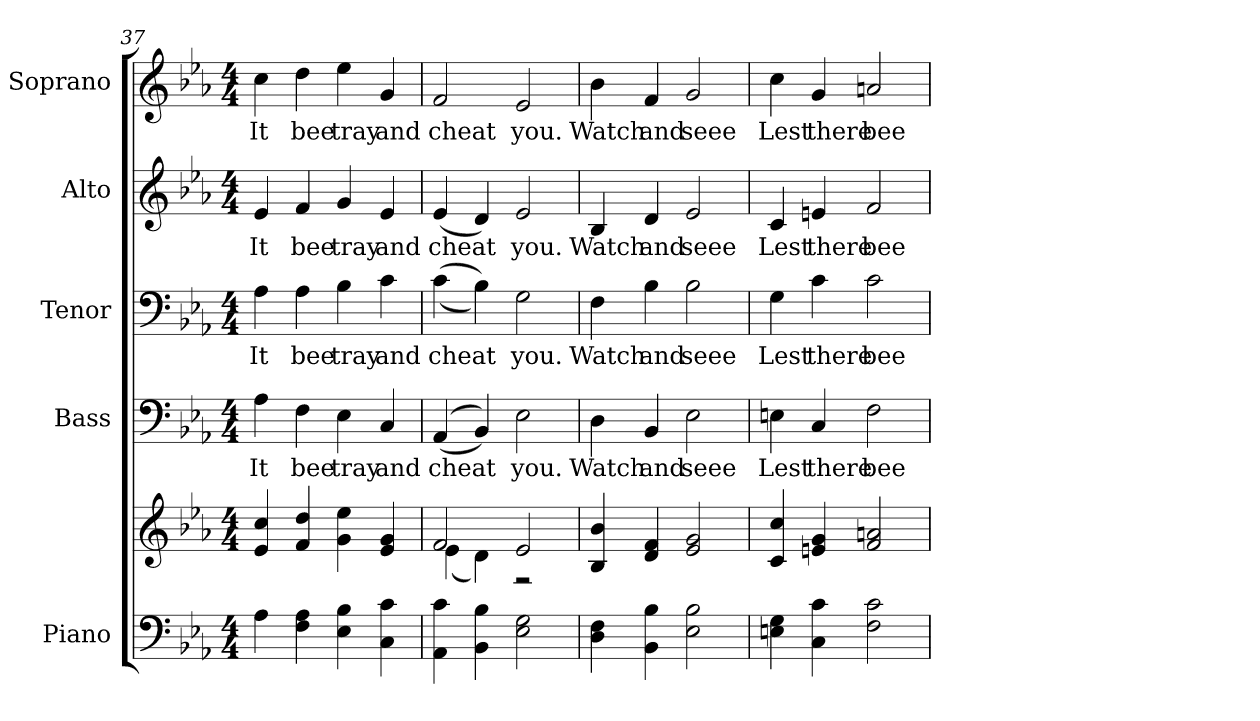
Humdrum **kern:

**kern	**kern	**kern	**text	**kern	**text	**kern	**text	**kern	**text
*part5	*part5	*part4	*part4	*part3	*part3	*part2	*part2	*part1	*part1
*staff6	*staff5	*staff4	*staff4	*staff3	*staff3	*staff2	*staff2	*staff1	*staff1
*I"Piano	*	*I"Bass	*	*I"Tenor	*	*I"Alto	*	*I"Soprano	*
*I'Pno.	*	*I'B.	*	*I'T.	*	*I'A.	*	*I'S.	*
!!LO:PB:g=z
*clefF4	*clefG2	*clefF4	*	*clefF4	*	*clefG2	*	*clefG2	*
*k[b-e-a-]	*k[b-e-a-]	*k[b-e-a-]	*	*k[b-e-a-]	*	*k[b-e-a-]	*	*k[b-e-a-]	*
*E-:	*E-:	*E-:	*	*E-:	*	*E-:	*	*E-:	*
*M4/4	*M4/4	*M4/4	*	*M4/4	*	*M4/4	*	*M4/4	*
=37	=37	=37	=37	=37	=37	=37	=37	=37	=37
!	!	!	!LO:LY:b:color=#000000	!	!	!	!	!	!
!	!	!	!	!	!LO:LY:b:color=#000000	!	!	!	!
!	!	!	!	!	!	!	!LO:LY:b:color=#000000	!	!
!	!	!	!	!	!	!	!	!	!LO:LY:b:color=#000000
4A-i\	4e-i/ 4cci	4A-i\	It	4A-i\	It	4e-i/	It	4cci\	It
!	!	!	!LO:LY:b:color=#000000	!	!	!	!	!	!
!	!	!	!	!	!LO:LY:b:color=#000000	!	!	!	!
!	!	!	!	!	!	!	!LO:LY:b:color=#000000	!	!
!	!	!	!	!	!	!	!	!	!LO:LY:b:color=#000000
4Fi\ 4A-i	4fi/ 4ddi	4Fi\	bee	4A-i\	bee	4fi/	bee	4ddi\	bee
!	!	!	!LO:LY:b:color=#000000	!	!	!	!	!	!
!	!	!	!	!	!LO:LY:b:color=#000000	!	!	!	!
!	!	!	!	!	!	!	!LO:LY:b:color=#000000	!	!
!	!	!	!	!	!	!	!	!	!LO:LY:b:color=#000000
4E-i\ 4B-i	4gi\ 4ee-i	4E-i\	tray	4B-i\	tray	4gi/	tray	4ee-i\	tray
!	!	!	!LO:LY:b:color=#000000	!	!	!	!	!	!
!	!	!	!	!	!LO:LY:b:color=#000000	!	!	!	!
!	!	!	!	!	!	!	!LO:LY:b:color=#000000	!	!
!	!	!	!	!	!	!	!	!	!LO:LY:b:color=#000000
4Ci\ 4ci	4e-i/ 4gi	4Ci/	and	4ci\	and	4e-i/	and	4gi/	and
=38	=38	=38	=38	=38	=38	=38	=38	=38	=38
*	*^	*	*	*	*	*	*	*	*
!	!	!	!	!LO:LY:b:color=#000000	!	!	!	!	!	!
!	!	!	!	!	!	!LO:LY:b:color=#000000	!	!	!	!
!	!	!	!	!	!	!	!	!LO:LY:b:color=#000000	!	!
!	!	!	!	!	!	!	!	!	!	!LO:LY:b:color=#000000
4AA-i\ 4ci	2fi/	(4e-i\	((4AA-i/	cheat	((4ci\	cheat	(4e-i/	cheat	2fi/	cheat
4BB-i\ 4B-i	.	4di\)	4BB-i/))	.	4B-i\))	.	4di/)	.	.	.
!	!	!	!	!LO:LY:b:color=#000000	!	!	!	!	!	!
!	!	!	!	!	!	!LO:LY:b:color=#000000	!	!	!	!
!	!	!	!	!	!	!	!	!LO:LY:b:color=#000000	!	!
!	!	!	!	!	!	!	!	!	!	!LO:LY:b:color=#000000
2E-i\ 2Gi	2e-i/	2r	2E-i\	you.	2Gi\	you.	2e-i/	you.	2e-i/	you.
*	*v	*v	*	*	*	*	*	*	*	*
!!LO:PB:g=z
=39	=39	=39	=39	=39	=39	=39	=39	=39	=39
*	*^	*	*	*	*	*	*	*	*
!	!	!	!	!LO:LY:b:color=#000000	!	!	!	!	!	!
*	*v	*v	*	*	*	*	*	*	*	*
*	*^	*	*	*	*	*	*	*	*
!	!	!	!	!	!	!LO:LY:b:color=#000000	!	!	!	!
*	*v	*v	*	*	*	*	*	*	*	*
*	*^	*	*	*	*	*	*	*	*
!	!	!	!	!	!	!	!	!LO:LY:b:color=#000000	!	!
*	*v	*v	*	*	*	*	*	*	*	*
*	*^	*	*	*	*	*	*	*	*
!	!	!	!	!	!	!	!	!	!	!LO:LY:b:color=#000000
*	*v	*v	*	*	*	*	*	*	*	*
4Di\ 4Fi	4B-i/ 4b-i	4Di\	Watch	4Fi\	Watch	4B-i/	Watch	4b-i\	Watch
!	!	!	!LO:LY:b:color=#000000	!	!	!	!	!	!
!	!	!	!	!	!LO:LY:b:color=#000000	!	!	!	!
!	!	!	!	!	!	!	!LO:LY:b:color=#000000	!	!
!	!	!	!	!	!	!	!	!	!LO:LY:b:color=#000000
4BB-i\ 4B-i	4di/ 4fi	4BB-i/	and	4B-i\	and	4di/	and	4fi/	and
!	!	!	!LO:LY:b:color=#000000	!	!	!	!	!	!
!	!	!	!	!	!LO:LY:b:color=#000000	!	!	!	!
!	!	!	!	!	!	!	!LO:LY:b:color=#000000	!	!
!	!	!	!	!	!	!	!	!	!LO:LY:b:color=#000000
2E-i\ 2B-i	2e-i/ 2gi	2E-i\	seee	2B-i\	seee	2e-i/	seee	2gi/	seee
=40	=40	=40	=40	=40	=40	=40	=40	=40	=40
!	!	!	!LO:LY:b:color=#000000	!	!	!	!	!	!
!	!	!	!	!	!LO:LY:b:color=#000000	!	!	!	!
!	!	!	!	!	!	!	!LO:LY:b:color=#000000	!	!
!	!	!	!	!	!	!	!	!	!LO:LY:b:color=#000000
4Eni\ 4Gi	4ci/ 4cci	4Eni\	Lest	4Gi\	Lest	4ci/	Lest	4cci\	Lest
!	!	!	!LO:LY:b:color=#000000	!	!	!	!	!	!
!	!	!	!	!	!LO:LY:b:color=#000000	!	!	!	!
!	!	!	!	!	!	!	!LO:LY:b:color=#000000	!	!
!	!	!	!	!	!	!	!	!	!LO:LY:b:color=#000000
4Ci\ 4ci	4eni/ 4gi	4Ci/	there	4ci\	there	4eni/	there	4gi/	there
!	!	!	!LO:LY:b:color=#000000	!	!	!	!	!	!
!	!	!	!	!	!LO:LY:b:color=#000000	!	!	!	!
!	!	!	!	!	!	!	!LO:LY:b:color=#000000	!	!
!	!	!	!	!	!	!	!	!	!LO:LY:b:color=#000000
2Fi\ 2ci	2fi/ 2ani	2Fi\	bee	2ci\	bee	2fi/	bee	2ani/	bee
=	=	=	=	=	=	=	=	=	=
*-	*-	*-	*-	*-	*-	*-	*-	*-	*-
